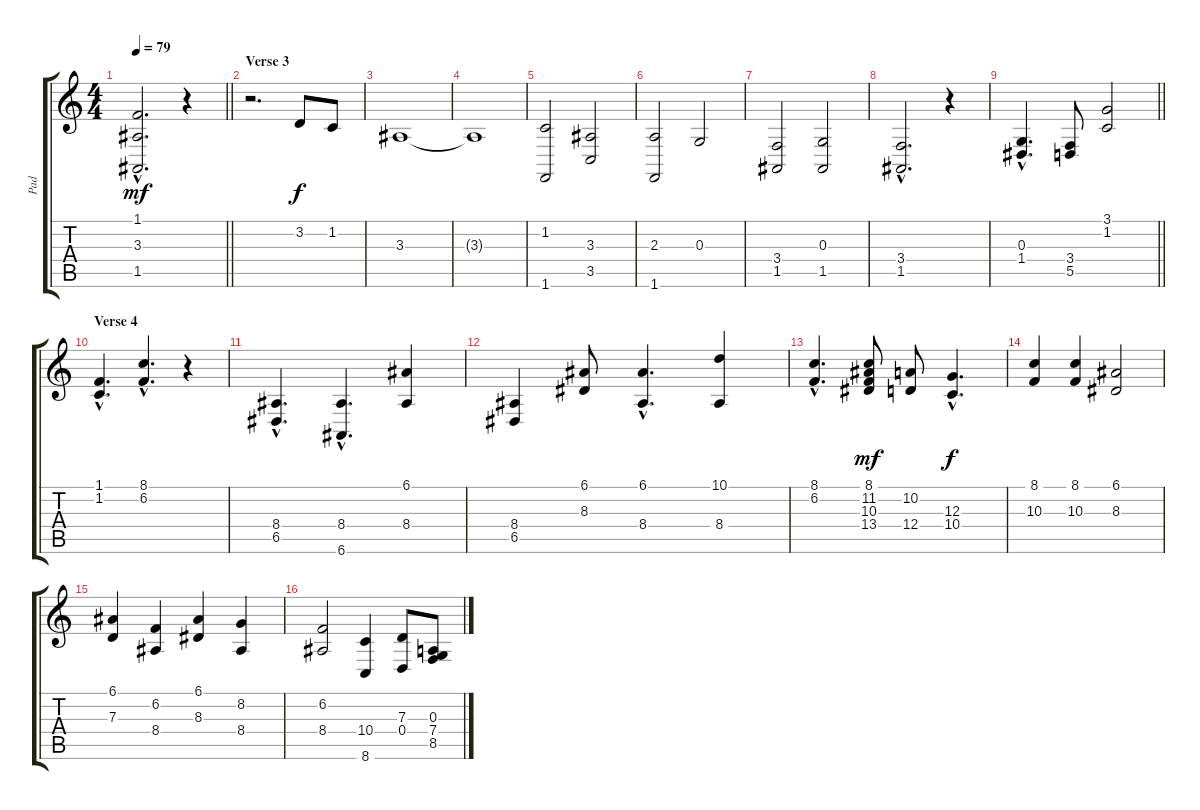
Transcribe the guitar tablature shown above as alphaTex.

\track ("Pad" "Pad") {instrument pad2warm}
\staff {score tabs}
\tuning (E4 B3 G3 D3 A2 E2) {hide}
\ts (4 4)
\tempo 79
\clef g2
\barLineRight lightlight
\ks c
(1.1{hac} 3.3{hac} 1.5{hac}).2{d dy mf} r.4 |
\section ("" "Verse 3")
r.2{d} 3.2.8{dy f} 1.2.8 |
3.3.1 |
3.3{t}.1 |
(1.2 1.6).2 (3.3 3.5).2 |
(2.3 1.6).2 0.3.2 |
(3.4 1.5).2 (0.3 1.5).2 |
(3.4{hac} 1.5{hac}).2{d} r.4 |
\barLineRight lightlight
(0.3{hac} 1.4{hac}).4{d} (3.4 5.5).8 (3.1 1.2).2 |
\section ("" "Verse 4")
(1.1{hac} 1.2{hac}).4{d} (8.1{hac} 6.2{hac}).4{d} r.4 |
(8.4{hac} 6.5{hac}).4{d} (8.4{hac} 6.6{hac}).4{d} (6.1 8.4).4 |
(8.4 6.5).4 (6.1 8.3).8 (6.1{hac} 8.4{hac}).4{d} (10.1 8.4).4 |
(8.1{hac} 6.2{hac}).4{d} (8.1 11.2 10.3 13.4).8{dy mf} (10.2 12.4).8 (12.3{hac} 10.4{hac}).4{d dy f} |
(8.1 10.3).4 (8.1 10.3).4 (6.1 8.3).2 |
(6.1 7.3).4 (6.2 8.4).4 (6.1 8.3).4 (8.2 8.4).4 |
(6.2 8.4).2 (10.4 8.6).4 (7.3 0.4).8 (0.3 7.4 8.5).8
